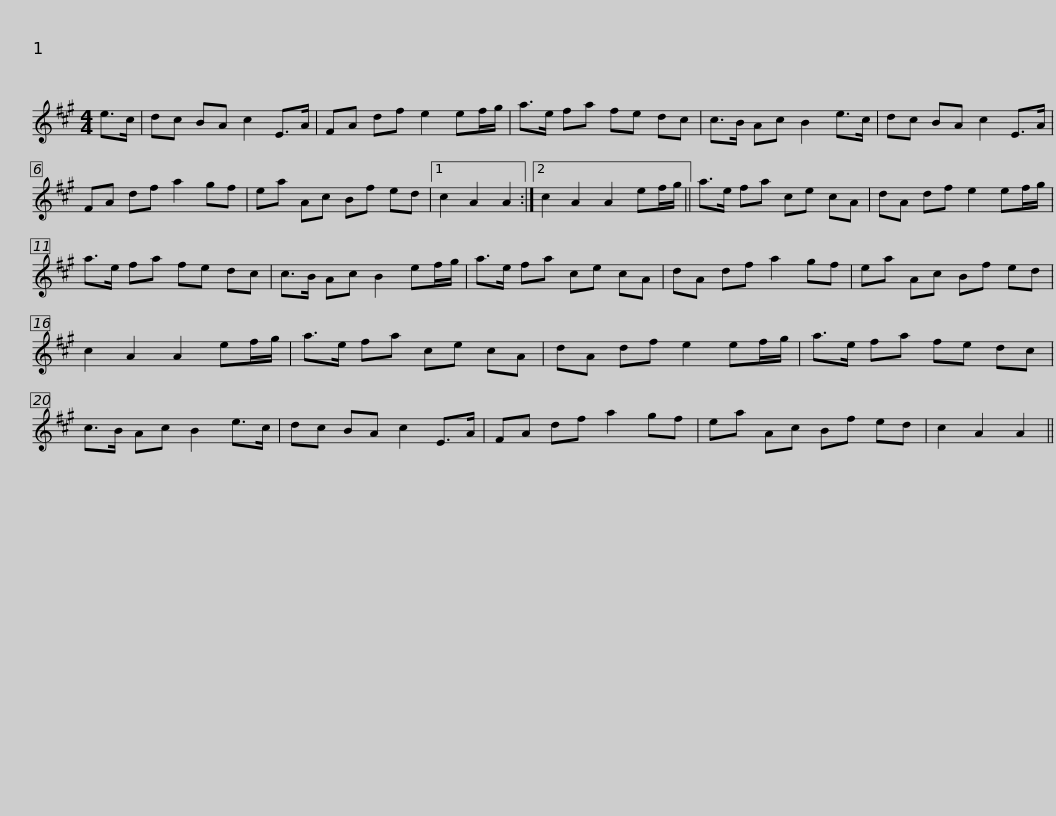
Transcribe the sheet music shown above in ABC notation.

X:1
L:1/8
M:4/4
I:linebreak $
K:A
V:1 treble
V:1
 e>c | dc BA c2 E>A | FA df e2 ef/g/ | a>e fa fe dc | c>B Ac B2 e>c | %5
 dc BA c2 E>A |$ FA df a2 gf | ea Ac Bf ed |1 c2 A2 A2 :|2 c2 A2 A2 ef/g/ || %10
 a>e fa ce cA | dA df e2 ef/g/ |$ a>e fa fe dc | c>B Ac B2 ef/g/ | a>e fa ce cA | %15
 dA df a2 gf | ea Ac Bf ed |$ c2 A2 A2 ef/g/ | a>e fa ce cA | dA df e2 ef/g/ | %20
 a>e fa fe dc | c>B Ac B2 e>c |$ dc BA c2 E>A | FA df a2 gf | ea Ac Bf ed | %25
 c2 A2 A2 || %26
